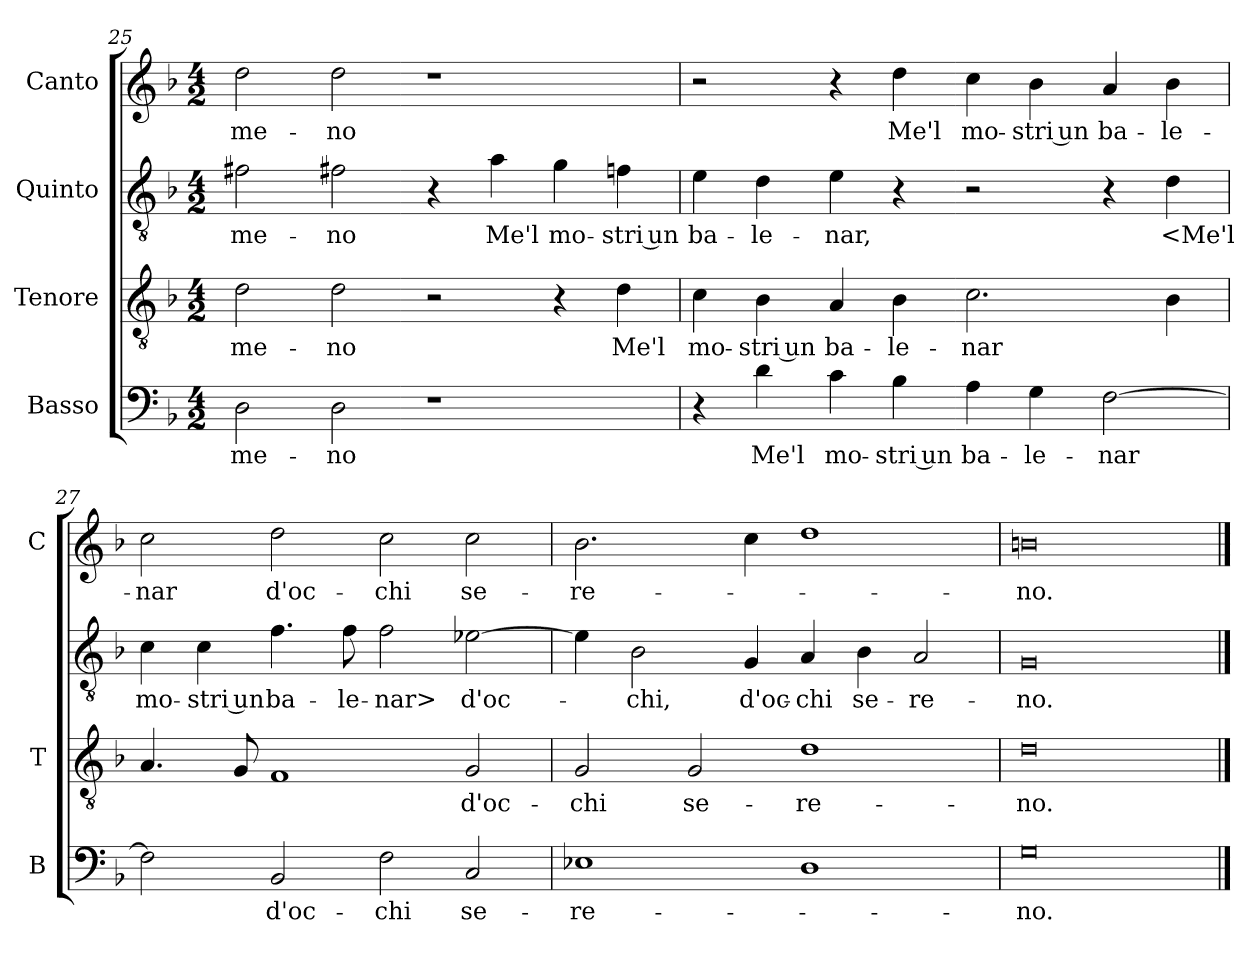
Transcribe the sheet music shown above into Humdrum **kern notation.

**kern	**text	**kern	**text	**kern	**text	**kern	**text
*part4	*part4	*part3	*part3	*part2	*part2	*part1	*part1
*staff4	*staff4	*staff3	*staff3	*staff2	*staff2	*staff1	*staff1
*I"Basso	*	*I"Tenore	*	*I"Quinto	*	*I"Canto	*
*I'B	*	*I'T	*	*	*	*I'C	*
*clefF4	*	*clefGv2	*	*clefGv2	*	*clefG2	*
*k[b-]	*	*k[b-]	*	*k[b-]	*	*k[b-]	*
*M4/2	*	*M4/2	*	*M4/2	*	*M4/2	*
=25	=25	=25	=25	=25	=25	=25	=25
2D	-me-	2d	-me-	2f#X	-me-	2dd	-me-
2D	-no	2d	-no	2f#X	-no	2dd	-no
1r	.	2r	.	4r	.	1r	.
.	.	.	.	4a	Me'l	.	.
.	.	4r	.	4g	mo-	.	.
.	.	4d	Me'l	4fn	-stri un	.	.
=26	=26	=26	=26	=26	=26	=26	=26
4r	.	4c	mo-	4e	ba-	2r	.
4d	Me'l	4B-	-stri un	4d	-le-	.	.
4c	mo-	4A	ba-	4e	-nar,	4r	.
4B-	-stri un	4B-	-le-	4r	.	4dd	Me'l
4A	ba-	2.c	-nar	2r	.	4cc	mo-
4G	-le-	.	.	.	.	4b-	-stri un
[2F	-nar	.	.	4r	.	4a	ba-
.	.	4B-	.	4d	<Me'l	4b-	-le-
=27	=27	=27	=27	=27	=27	=27	=27
2F]	.	4.A	.	4c	mo-	2cc	-nar
.	.	.	.	4c	-stri un	.	.
.	.	8G	.	.	.	.	.
2BB-	d'oc-	1F	.	4.f	ba-	2dd	d'oc-
.	.	.	.	8f	-le-	.	.
2F	-chi	.	.	2f	-nar>	2cc	-chi
2C	se-	2G	d'oc-	[2e-X	d'oc-	2cc	se-
=28	=28	=28	=28	=28	=28	=28	=28
1E-X	-re-	2G	-chi	4e-]	.	2.b-	-re-
.	.	.	.	2B-	-chi,	.	.
.	.	2G	se-	.	.	.	.
.	.	.	.	4G	d'oc-	4cc	.
1D	.	1d	-re-	4A	-chi	1dd	.
.	.	.	.	4B-	se-	.	.
.	.	.	.	2A	-re-	.	.
=29	=29	=29	=29	=29	=29	=29	=29
0G	-no.	0d	-no.	0G	-no.	0bn	-no.
==	==	==	==	==	==	==	==
*-	*-	*-	*-	*-	*-	*-	*-
